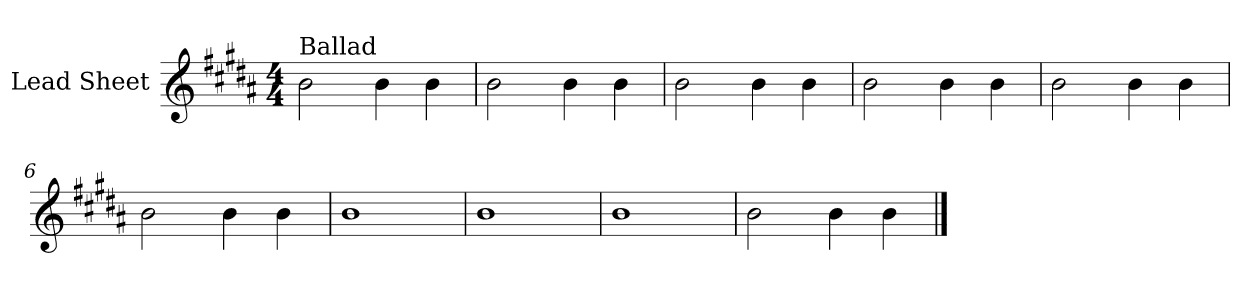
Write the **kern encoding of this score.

**kern
*part1
*staff1
*I"Lead Sheet
*clefG2
*k[f#c#g#d#a#]
*B:
*M4/4
=1
!LO:TX:a:t=Ballad
2b\
4b\
4b\
=2
2b\
4b\
4b\
!!LO:LB:g=z
=3
2b\
4b\
4b\
=4
2b\
4b\
4b\
!!LO:LB:g=z
=5
2b\
4b\
4b\
=6
2b\
4b\
4b\
!!LO:LB:g=z
=7
1b
=8
1b
!!LO:LB:g=z
=9
1b
=10
2b\
4b\
4b\
==
*-
